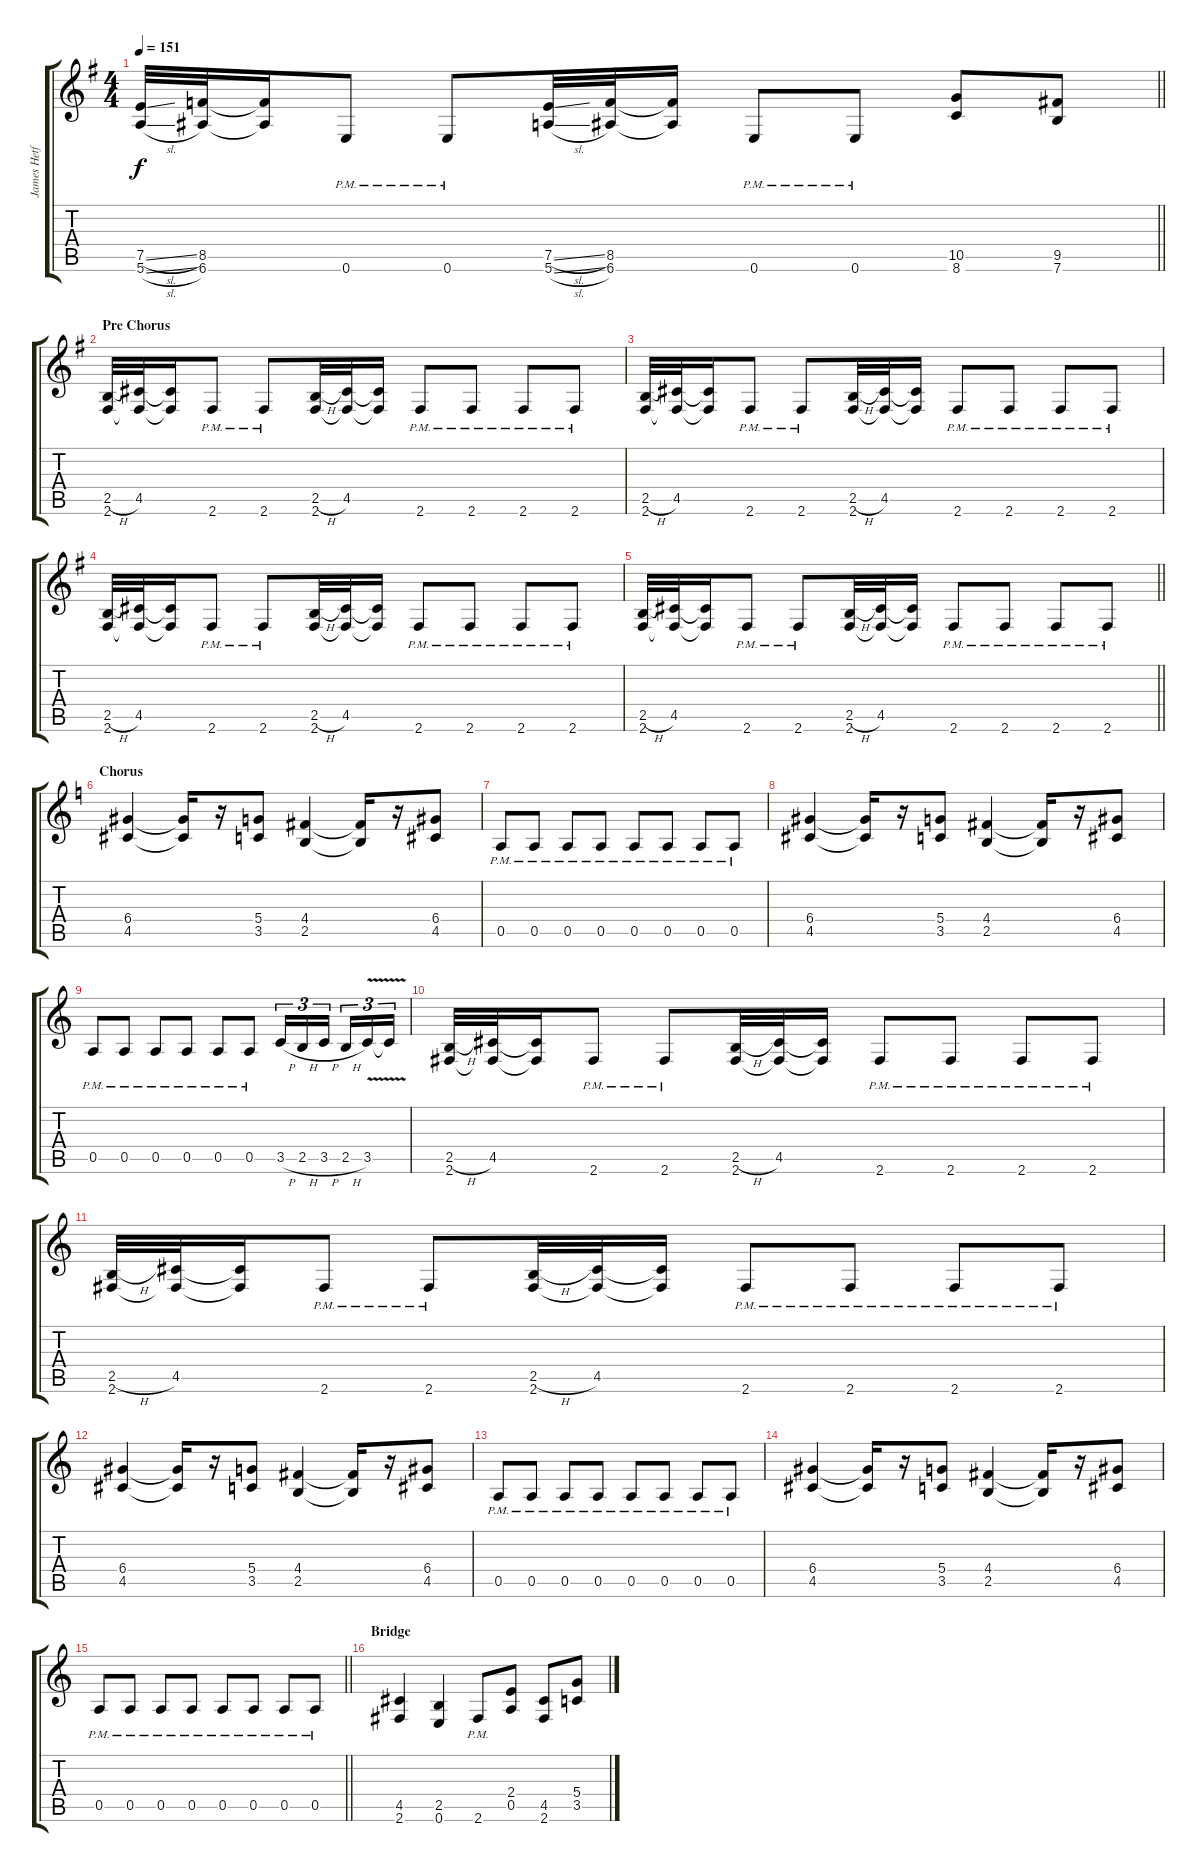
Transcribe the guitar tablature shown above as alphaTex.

\track ("James Hetfield" "James Hetf") {instrument distortionguitar}
\staff {score tabs}
\tuning (E4 B3 G3 D3 A2 E2) {hide}
\ts (4 4)
\tempo 151
\clef g2
\barLineRight lightlight
\ks g
(7.5{sl} 5.6{sl}).32{dy f} (8.5 6.6).32 (8.5{t} 6.6{t}).16 0.6{pm}.8 0.6{pm}.8 (7.5{sl} 5.6{sl}).32 (8.5 6.6).32 (8.5{t} 6.6{t}).16 0.6{pm}.8 0.6{pm}.8 (10.5 8.6).8 (9.5 7.6).8 |
\section ("" "Pre Chorus")
(2.5{h} 2.6).32 (4.5 2.6{t}).32 (4.5{t} 2.6{t}).16 2.6{pm}.8 2.6{pm}.8 (2.5{h} 2.6).32 (4.5 2.6{t}).32 (4.5{t} 2.6{t}).16 2.6{pm}.8 2.6{pm}.8 2.6{pm}.8 2.6{pm}.8 |
(2.5{h} 2.6).32 (4.5 2.6{t}).32 (4.5{t} 2.6{t}).16 2.6{pm}.8 2.6{pm}.8 (2.5{h} 2.6).32 (4.5 2.6{t}).32 (4.5{t} 2.6{t}).16 2.6{pm}.8 2.6{pm}.8 2.6{pm}.8 2.6{pm}.8 |
(2.5{h} 2.6).32 (4.5 2.6{t}).32 (4.5{t} 2.6{t}).16 2.6{pm}.8 2.6{pm}.8 (2.5{h} 2.6).32 (4.5 2.6{t}).32 (4.5{t} 2.6{t}).16 2.6{pm}.8 2.6{pm}.8 2.6{pm}.8 2.6{pm}.8 |
\barLineRight lightlight
(2.5{h} 2.6).32 (4.5 2.6{t}).32 (4.5{t} 2.6{t}).16 2.6{pm}.8 2.6{pm}.8 (2.5{h} 2.6).32 (4.5 2.6{t}).32 (4.5{t} 2.6{t}).16 2.6{pm}.8 2.6{pm}.8 2.6{pm}.8 2.6{pm}.8 |
\section ("" "Chorus")
\ks c
(6.4 4.5).4 (6.4{t} 4.5{t}).16 r.16 (5.4 3.5).8 (4.4 2.5).4 (4.4{t} 2.5{t}).16 r.16 (6.4 4.5).8 |
0.5{pm}.8 0.5{pm}.8 0.5{pm}.8 0.5{pm}.8 0.5{pm}.8 0.5{pm}.8 0.5{pm}.8 0.5{pm}.8 |
(6.4 4.5).4 (6.4{t} 4.5{t}).16 r.16 (5.4 3.5).8 (4.4 2.5).4 (4.4{t} 2.5{t}).16 r.16 (6.4 4.5).8 |
0.5{pm}.8 0.5{pm}.8 0.5{pm}.8 0.5{pm}.8 0.5{pm}.8 0.5{pm}.8 3.5{h}.16{tu (3 2)} 2.5{h}.16{tu (3 2)} 3.5{h}.16{tu (3 2) beam splitsecondary} 2.5{h}.16{tu (3 2)} 3.5{v}.16{tu (3 2)} 3.5{t}.16{tu (3 2)} |
(2.5{h} 2.6).32 (4.5 2.6{t}).32 (4.5{t} 2.6{t}).16 2.6{pm}.8 2.6{pm}.8 (2.5{h} 2.6).32 (4.5 2.6{t}).32 (4.5{t} 2.6{t}).16 2.6{pm}.8 2.6{pm}.8 2.6{pm}.8 2.6{pm}.8 |
(2.5{h} 2.6).32 (4.5 2.6{t}).32 (4.5{t} 2.6{t}).16 2.6{pm}.8 2.6{pm}.8 (2.5{h} 2.6).32 (4.5 2.6{t}).32 (4.5{t} 2.6{t}).16 2.6{pm}.8 2.6{pm}.8 2.6{pm}.8 2.6{pm}.8 |
(6.4 4.5).4 (6.4{t} 4.5{t}).16 r.16 (5.4 3.5).8 (4.4 2.5).4 (4.4{t} 2.5{t}).16 r.16 (6.4 4.5).8 |
0.5{pm}.8 0.5{pm}.8 0.5{pm}.8 0.5{pm}.8 0.5{pm}.8 0.5{pm}.8 0.5{pm}.8 0.5{pm}.8 |
(6.4 4.5).4 (6.4{t} 4.5{t}).16 r.16 (5.4 3.5).8 (4.4 2.5).4 (4.4{t} 2.5{t}).16 r.16 (6.4 4.5).8 |
\barLineRight lightlight
0.5{pm}.8 0.5{pm}.8 0.5{pm}.8 0.5{pm}.8 0.5{pm}.8 0.5{pm}.8 0.5{pm}.8 0.5{pm}.8 |
\section ("" "Bridge")
(4.5 2.6).4 (2.5 0.6).4 2.6{pm}.8 (2.4 0.5).8 (4.5 2.6).8 (5.4 3.5).8
